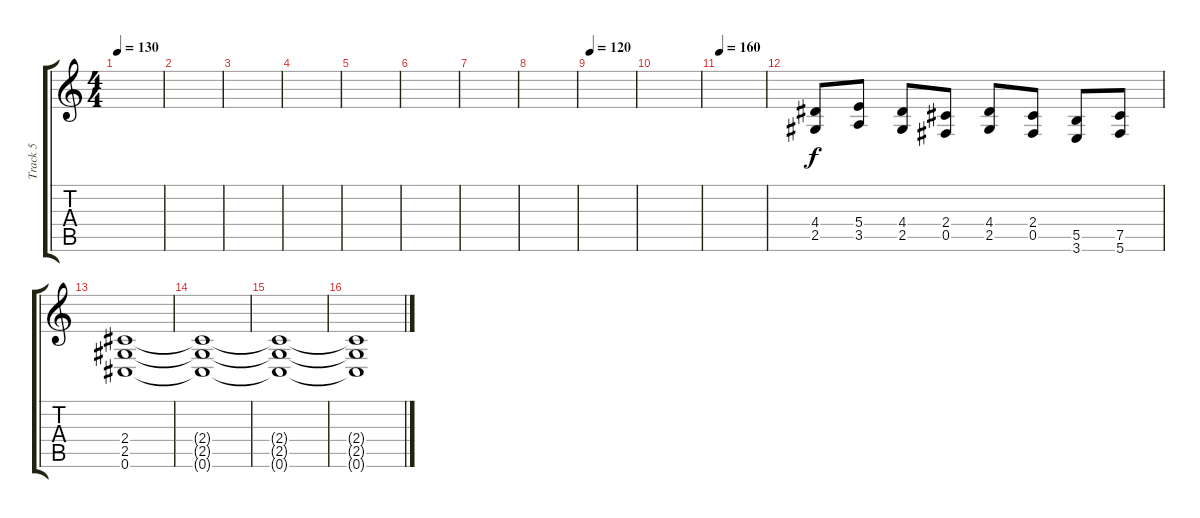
\track ("Track 5" "Track 5") {instrument distortionguitar}
\staff {score tabs}
\tuning (Db4 Ab3 E3 B2 Gb2 Db2) {hide}
\ts (4 4)
\tempo 130
\clef g2
\ks c
|
|
|
|
|
|
|
|
\tempo 120
|
|
\tempo 160
|
(4.4 2.5).8 (5.4 3.5).8 (4.4 2.5).8 (2.4 0.5).8 (4.4 2.5).8 (2.4 0.5).8 (5.5 3.6).8 (7.5 5.6).8 |
(2.4 2.5 0.6).1 |
(2.4{t} 2.5{t} 0.6{t}).1 |
(2.4{t} 2.5{t} 0.6{t}).1 |
(2.4{t} 2.5{t} 0.6{t}).1
